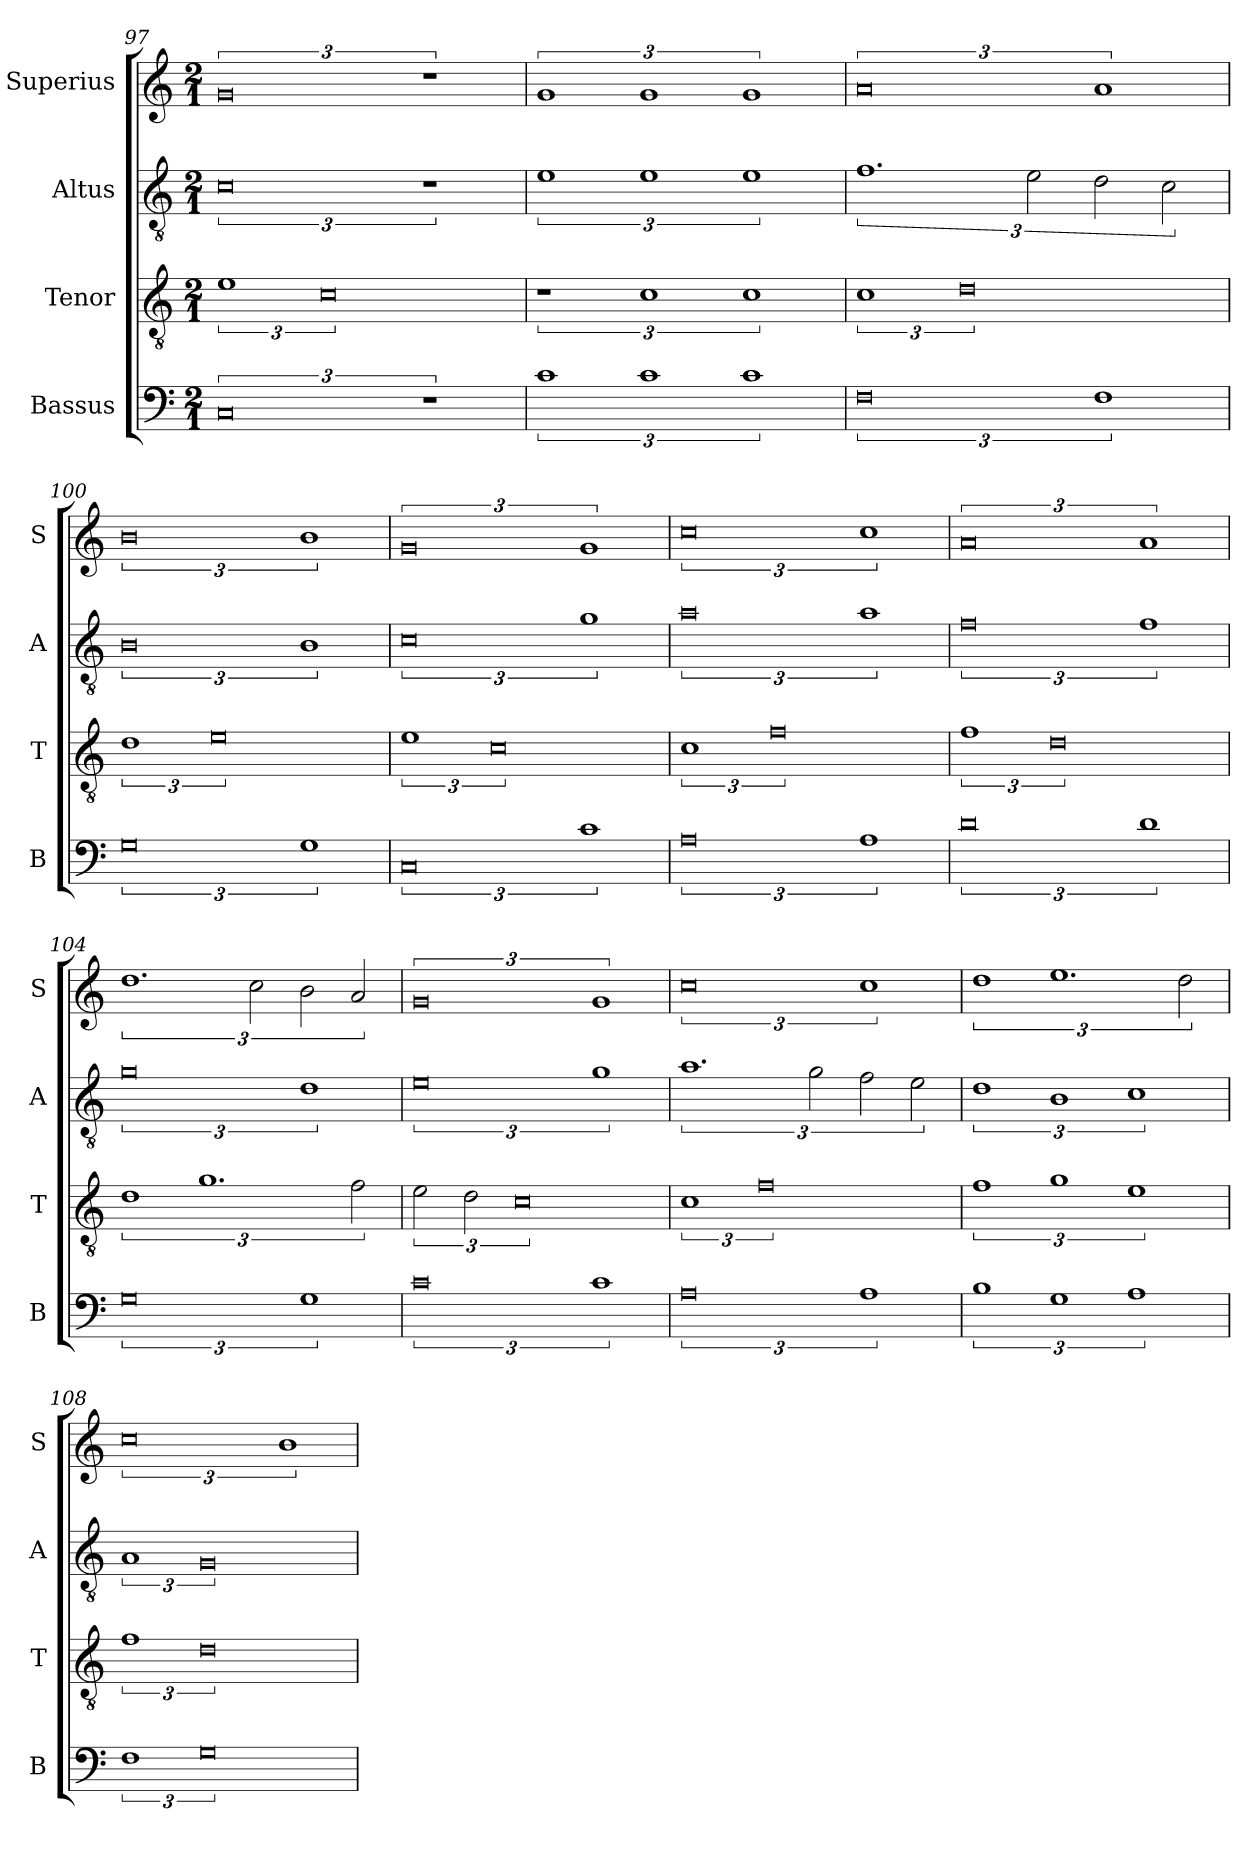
**kern	**kern	**kern	**kern
*part4	*part3	*part2	*part1
*staff4	*staff3	*staff2	*staff1
*I"Bassus	*I"Tenor	*I"Altus	*I"Superius
*I'B	*I'T	*I'A	*I'S
*clefF4	*clefGv2	*clefGv2	*clefG2
*k[]	*k[]	*k[]	*k[]
*M2/1	*M2/1	*M2/1	*M2/1
=97	=97	=97	=97
3%4C	3%2e	3%4c	3%4g
.	3%4c	.	.
3%2r	.	3%2r	3%2r
=98	=98	=98	=98
3%2c	3%2r	3%2e	3%2g
3%2c	3%2c	3%2e	3%2g
3%2c	3%2c	3%2e	3%2g
=99	=99	=99	=99
3%4F	3%2c	3%2.f	3%4a
.	3%4d	.	.
.	.	3e\	.
3%2F	.	3d\	3%2a
.	.	3c\	.
=100	=100	=100	=100
3%4G	3%2d	3%4B	3%4b
.	3%4e	.	.
3%2G	.	3%2B	3%2b
=101	=101	=101	=101
3%4C	3%2e	3%4c	3%4g
.	3%4c	.	.
3%2c	.	3%2g	3%2g
=102	=102	=102	=102
3%4A	3%2c	3%4a	3%4cc
.	3%4f	.	.
3%2A	.	3%2a	3%2cc
=103	=103	=103	=103
3%4d	3%2f	3%4f	3%4a
.	3%4d	.	.
3%2d	.	3%2f	3%2a
=104	=104	=104	=104
3%4G	3%2d	3%4g	3%2.dd
.	3%2.g	.	.
.	.	.	3cc\
3%2G	.	3%2d	3b\
.	3f\	.	3a/
=105	=105	=105	=105
3%4c	3e\	3%4e	3%4g
.	3d\	.	.
.	3%4c	.	.
3%2c	.	3%2g	3%2g
=106	=106	=106	=106
3%4A	3%2c	3%2.a	3%4cc
.	3%4f	.	.
.	.	3g\	.
3%2A	.	3f\	3%2cc
.	.	3e\	.
=107	=107	=107	=107
3%2B	3%2f	3%2d	3%2dd
3%2G	3%2g	3%2B	3%2.ee
3%2A	3%2e	3%2c	.
.	.	.	3dd\
=108	=108	=108	=108
3%2F	3%2f	3%2A\	3%4cc
3%4G	3%4d	3%4G\	.
.	.	.	3%2b
=	=	=	=
*-	*-	*-	*-
